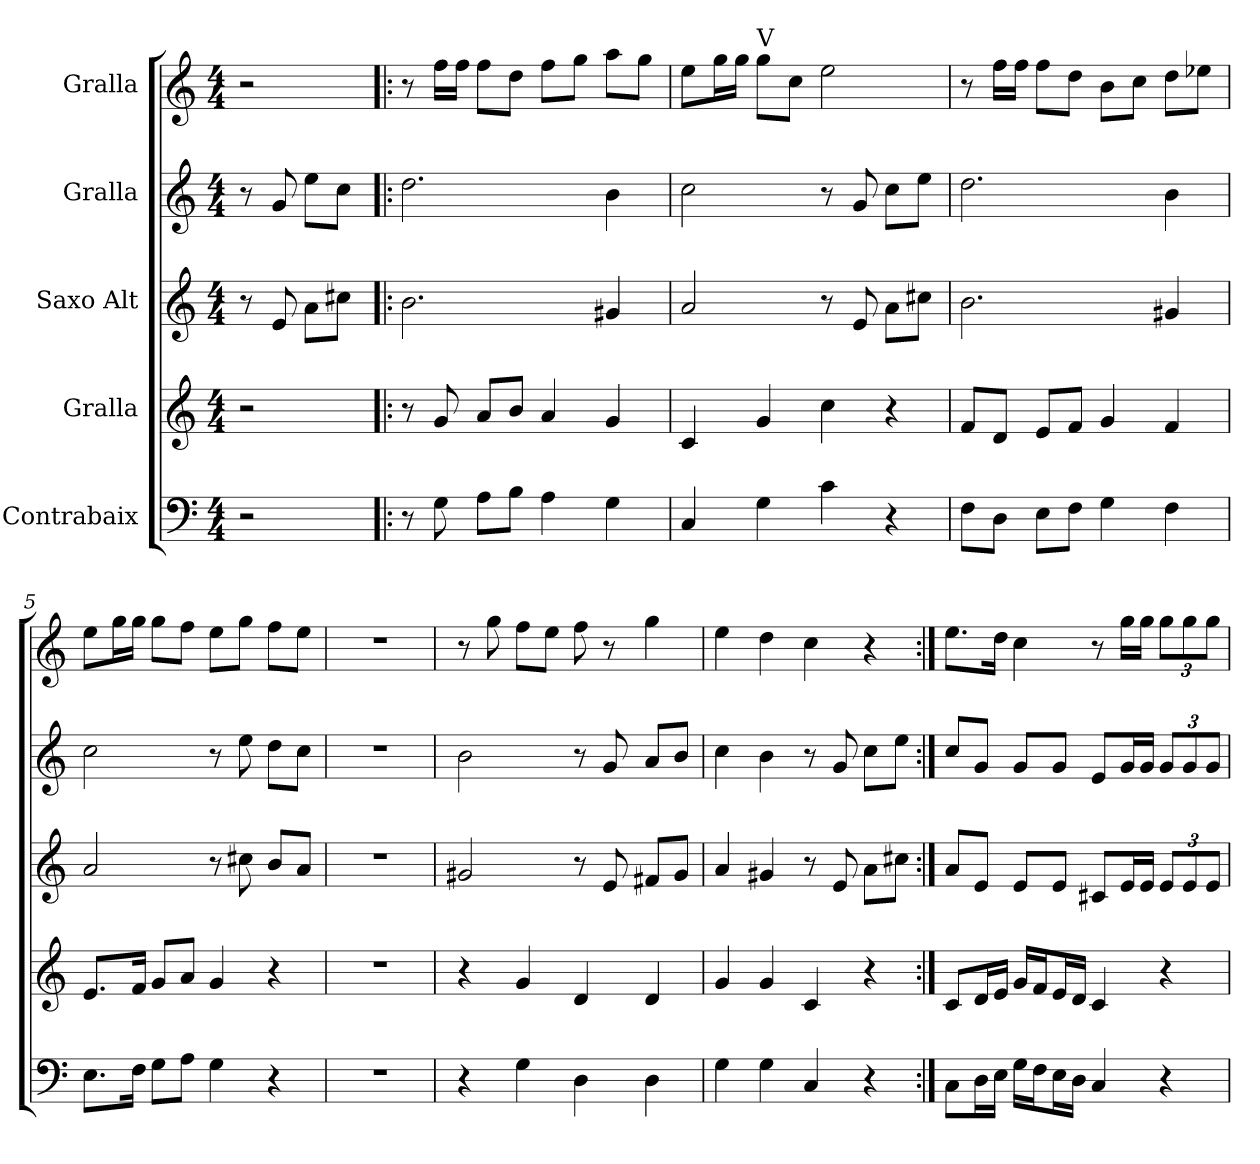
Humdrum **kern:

**kern	**kern	**kern	**kern	**kern
*part5	*part4	*part3	*part2	*part1
*staff5	*staff4	*staff3	*staff2	*staff1
*I"Contrabaix	*I"Gralla	*I"Saxo Alt	*I"Gralla	*I"Gralla
*clefF4	*clefG2	*clefG2	*clefG2	*clefG2
*k[]	*k[]	*k[]	*k[]	*k[]
*M4/4	*M4/4	*M4/4	*M4/4	*M4/4
=1	=1	=1	=1	=1
2r	2r	8r	8r	2r
.	.	8e	8g	.
.	.	8a\L	8ee\L	.
.	.	8cc#\J	8cc\J	.
=2!|:	=2!|:	=2!|:	=2!|:	=2!|:
8r	8r	2.b	2.dd	8r
8G	8g	.	.	16ff\LL
.	.	.	.	16ff\JJ
8A\L	8a/L	.	.	8ff\L
8B\J	8b/J	.	.	8dd\J
4A	4a	.	.	8ff\L
.	.	.	.	8gg\J
4G	4g	4g#	4b	8aa\L
.	.	.	.	8gg\J
=3	=3	=3	=3	=3
4C	4c	2a	2cc	8ee\L
.	.	.	.	16gg\L
.	.	.	.	16gg\JJ
!	!	!	!	!LO:TX:t=V
4G	4g	.	.	8gg\L
.	.	.	.	8cc\J
4c	4cc	8r	8r	2ee
.	.	8e	8g	.
4r	4r	8a\L	8cc\L	.
.	.	8cc#\J	8ee\J	.
=4	=4	=4	=4	=4
8F\L	8f/L	2.b	2.dd	8r
8D\J	8d/J	.	.	16ff\LL
.	.	.	.	16ff\JJ
8E\L	8e/L	.	.	8ff\L
8F\J	8f/J	.	.	8dd\J
4G	4g	.	.	8b\L
.	.	.	.	8cc\J
4F	4f	4g#	4b	8dd\L
.	.	.	.	8ee-\J
=5	=5	=5	=5	=5
8.E\L	8.e/L	2a	2cc	8ee\L
.	.	.	.	16gg\L
16F\Jk	16f/Jk	.	.	16gg\JJ
8G\L	8g/L	.	.	8gg\L
8A\J	8a/J	.	.	8ff\J
4G	4g	8r	8r	8ee\L
.	.	8cc#	8ee	8gg\J
4r	4r	8b/L	8dd\L	8ff\L
.	.	8a/J	8cc\J	8ee\J
=6	=6	=6	=6	=6
1r	1r	1r	1r	1r
=7	=7	=7	=7	=7
4r	4r	2g#	2b	8r
.	.	.	.	8gg
4G	4g	.	.	8ff\L
.	.	.	.	8ee\J
4D	4d	8r	8r	8ff
.	.	8e	8g	8r
4D	4d	8f#/L	8a/L	4gg
.	.	8g#/J	8b/J	.
=8	=8	=8	=8	=8
4G	4g	4a	4cc	4ee
4G	4g	4g#	4b	4dd
4C	4c	8r	8r	4cc
.	.	8e	8g	.
4r	4r	8a\L	8cc\L	4r
.	.	8cc#\J	8ee\J	.
=9:|!	=9:|!	=9:|!	=9:|!	=9:|!
8C\L	8c/L	8a/L	8cc/L	8.ee\L
16D\L	16d/L	8e/J	8g/J	.
16E\JJ	16e/JJ	.	.	16dd\Jk
16G\LL	16g/LL	8e/L	8g/L	4cc
16F\J	16f/J	.	.	.
16E\L	16e/L	8e/J	8g/J	.
16D\JJ	16d/JJ	.	.	.
4C	4c	8c#/L	8e/L	8r
.	.	16e/L	16g/L	16gg\LL
.	.	16e/JJ	16g/JJ	16gg\JJ
4r	4r	12e/L	12g/L	12gg\L
.	.	12e/	12g/	12gg\
.	.	12e/J	12g/J	12gg\J
=	=	=	=	=
*-	*-	*-	*-	*-
